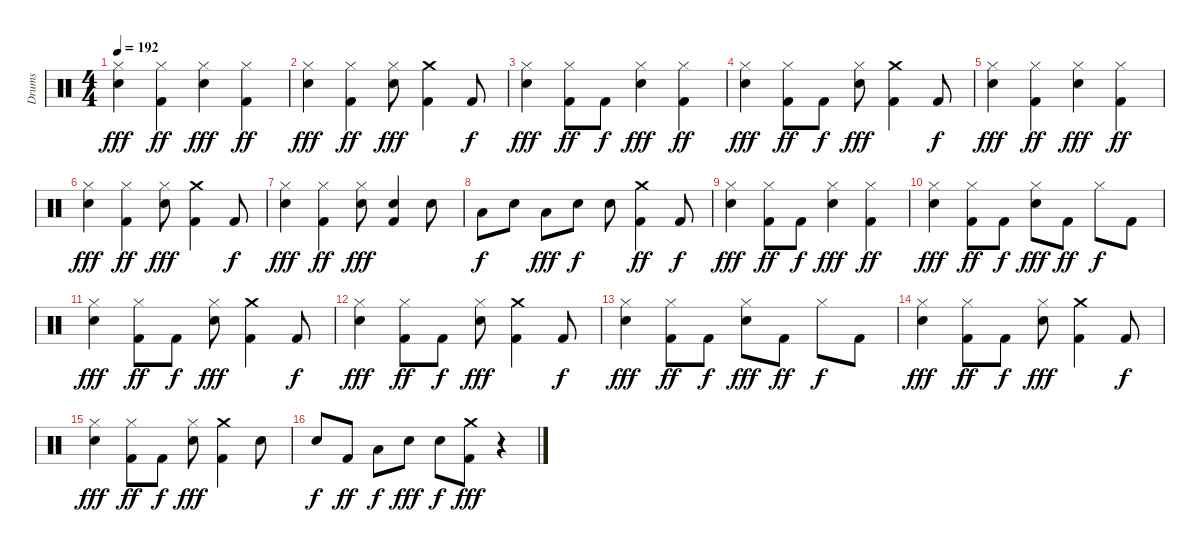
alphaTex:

\track ("Drums" "Drums") {instrument percussion}
\staff {score}
\articulation defaults
\ts (4 4)
\tempo 192
\clef neutral
\ks c
("Snare (hit) 2" "Hi-Hat (closed)").4{dy fff} ("Kick (hit) 2" "Hi-Hat (closed)").4{dy ff} ("Snare (hit) 2" "Hi-Hat (closed)").4{dy fff} ("Kick (hit) 2" "Hi-Hat (closed)").4{dy ff} |
("Snare (hit) 2" "Hi-Hat (closed)").4{dy fff} ("Kick (hit) 2" "Hi-Hat (closed)").4{dy ff} ("Snare (hit) 2" "Hi-Hat (closed)").8{dy fff} ("Kick (hit) 2" "Crash medium (hit)").4 "Kick (hit) 2".8{dy f} |
("Snare (hit) 2" "Hi-Hat (closed)").4{dy fff} ("Kick (hit) 2" "Hi-Hat (closed)").8{dy ff} "Kick (hit) 2".8{dy f} ("Snare (hit) 2" "Hi-Hat (closed)").4{dy fff} ("Kick (hit) 2" "Hi-Hat (closed)").4{dy ff} |
("Snare (hit) 2" "Hi-Hat (closed)").4{dy fff} ("Kick (hit) 2" "Hi-Hat (closed)").8{dy ff} "Kick (hit) 2".8{dy f} ("Snare (hit) 2" "Hi-Hat (closed)").8{dy fff} ("Kick (hit) 2" "Crash medium (hit)").4 "Kick (hit) 2".8{dy f} |
("Snare (hit) 2" "Hi-Hat (closed)").4{dy fff} ("Kick (hit) 2" "Hi-Hat (closed)").4{dy ff} ("Snare (hit) 2" "Hi-Hat (closed)").4{dy fff} ("Kick (hit) 2" "Hi-Hat (closed)").4{dy ff} |
("Snare (hit) 2" "Hi-Hat (closed)").4{dy fff} ("Kick (hit) 2" "Hi-Hat (closed)").4{dy ff} ("Snare (hit) 2" "Hi-Hat (closed)").8{dy fff} ("Kick (hit) 2" "Crash medium (hit)").4 "Kick (hit) 2".8{dy f} |
("Snare (hit) 2" "Hi-Hat (closed)").4{dy fff} ("Kick (hit) 2" "Hi-Hat (closed)").4{dy ff} ("Snare (hit) 2" "Hi-Hat (closed)").8{dy fff} ("Kick (hit) 2" "Snare (hit) 2").4 "Snare (hit) 2".8 |
"Low Tom (hit)".8{dy f} "Snare (hit) 2".8 "Low Tom (hit)".8{dy fff} "Snare (hit) 2".8{dy f} "Snare (hit) 2".8 ("Crash medium (hit)" "Kick (hit) 2").4{dy ff} "Kick (hit) 2".8{dy f} |
("Snare (hit) 2" "Hi-Hat (closed)").4{dy fff} ("Kick (hit) 2" "Hi-Hat (closed)").8{dy ff} "Kick (hit) 2".8{dy f} ("Snare (hit) 2" "Hi-Hat (closed)").4{dy fff} ("Kick (hit) 2" "Hi-Hat (closed)").4{dy ff} |
("Snare (hit) 2" "Hi-Hat (closed)").4{dy fff} ("Kick (hit) 2" "Hi-Hat (closed)").8{dy ff} "Kick (hit) 2".8{dy f} ("Snare (hit) 2" "Hi-Hat (closed)").8{dy fff} "Kick (hit) 2".8{dy ff} "Hi-Hat (closed)".8{dy f} "Kick (hit) 2".8 |
("Snare (hit) 2" "Hi-Hat (closed)").4{dy fff} ("Kick (hit) 2" "Hi-Hat (closed)").8{dy ff} "Kick (hit) 2".8{dy f} ("Snare (hit) 2" "Hi-Hat (closed)").8{dy fff} ("Kick (hit) 2" "Crash medium (hit)").4 "Kick (hit) 2".8{dy f} |
("Snare (hit) 2" "Hi-Hat (closed)").4{dy fff} ("Kick (hit) 2" "Hi-Hat (closed)").8{dy ff} "Kick (hit) 2".8{dy f} ("Snare (hit) 2" "Hi-Hat (closed)").8{dy fff} ("Kick (hit) 2" "Crash medium (hit)").4 "Kick (hit) 2".8{dy f} |
("Snare (hit) 2" "Hi-Hat (closed)").4{dy fff} ("Kick (hit) 2" "Hi-Hat (closed)").8{dy ff} "Kick (hit) 2".8{dy f} ("Snare (hit) 2" "Hi-Hat (closed)").8{dy fff} "Kick (hit) 2".8{dy ff} "Hi-Hat (closed)".8{dy f} "Kick (hit) 2".8 |
("Snare (hit) 2" "Hi-Hat (closed)").4{dy fff} ("Kick (hit) 2" "Hi-Hat (closed)").8{dy ff} "Kick (hit) 2".8{dy f} ("Snare (hit) 2" "Hi-Hat (closed)").8{dy fff} ("Kick (hit) 2" "Crash medium (hit)").4 "Kick (hit) 2".8{dy f} |
("Snare (hit) 2" "Hi-Hat (closed)").4{dy fff} ("Kick (hit) 2" "Hi-Hat (closed)").8{dy ff} "Kick (hit) 2".8{dy f} ("Snare (hit) 2" "Hi-Hat (closed)").8{dy fff} ("Kick (hit) 2" "Crash medium (hit)").4 "Snare (hit) 2".8 |
"Snare (hit) 2".8{dy f} "Kick (hit) 2".8{dy ff} "Low Tom (hit)".8{dy f} "Snare (hit) 2".8{dy fff} "Snare (hit) 2".8{dy f} ("Kick (hit) 2" "Crash medium (hit)").8{dy fff} r.4
